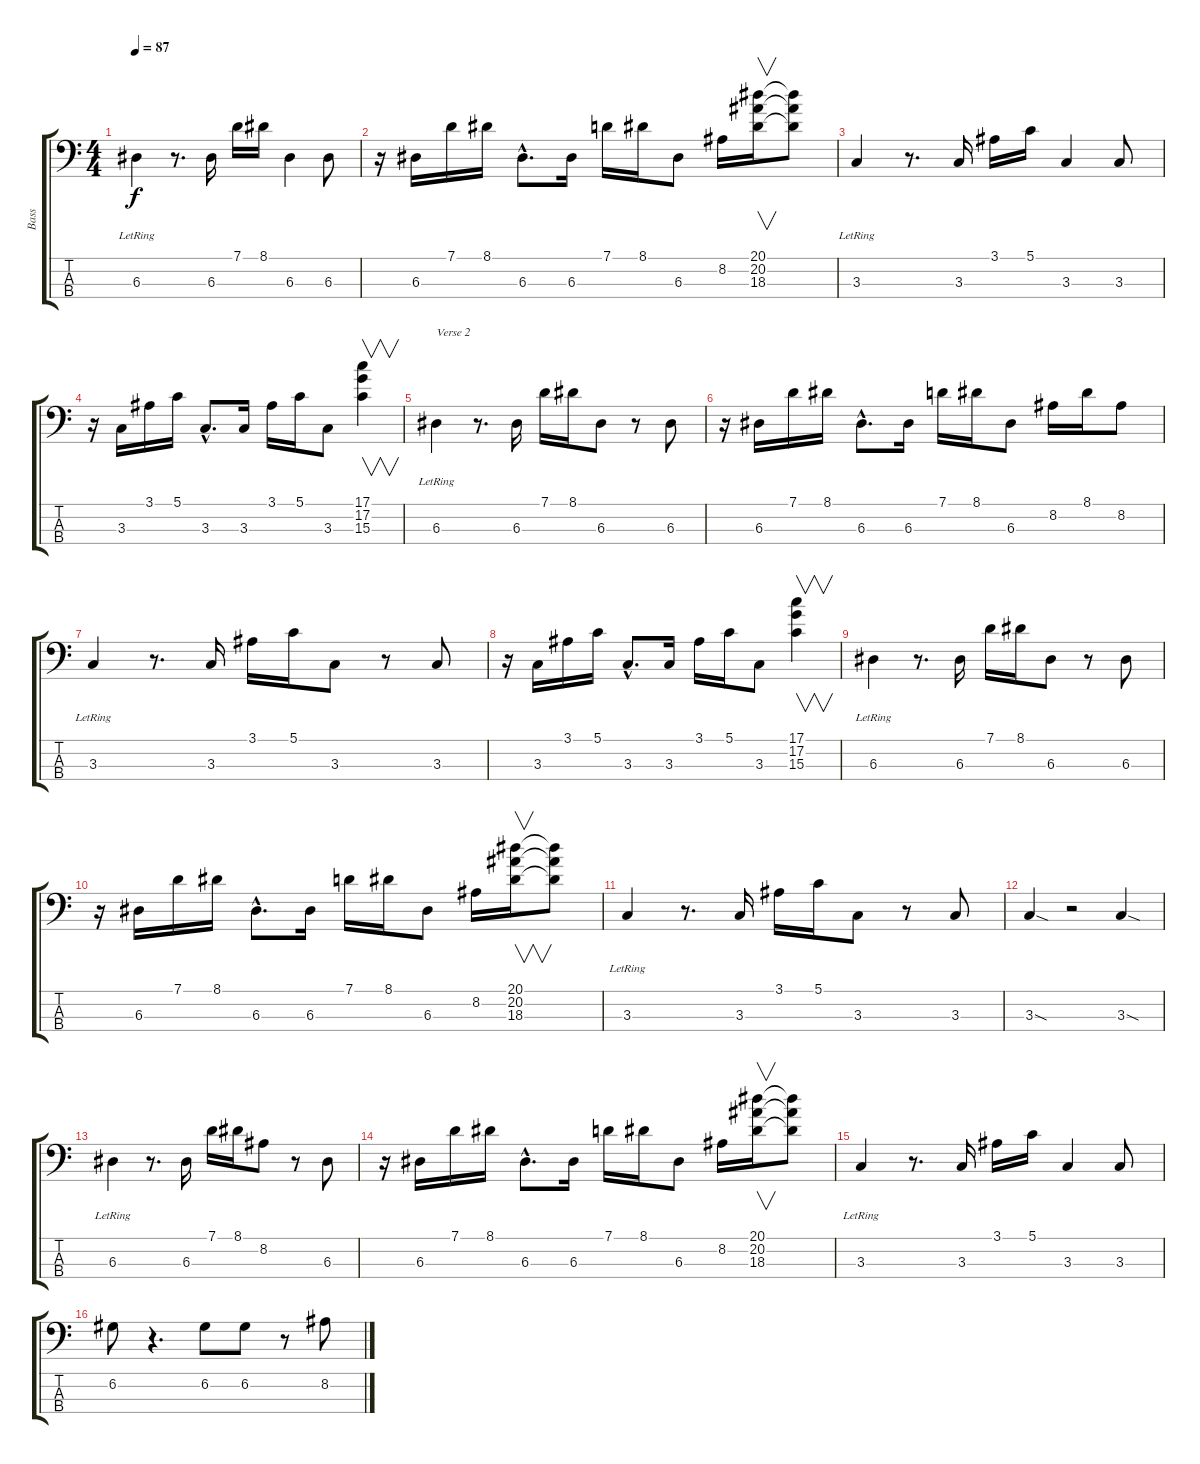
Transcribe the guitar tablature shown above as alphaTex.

\track ("Bass" "Bass") {instrument electricbassfinger}
\staff {score tabs}
\tuning (G2 D2 A1 E1) {hide}
\ts (4 4)
\tempo 87
\clef f4
\ks c
6.3{lr}.4{dy f} r.8{d} 6.3.16 7.1.16 8.1.16 6.3.4 6.3.8 |
r.16 6.3.16 7.1.16 8.1.16 6.3{hac}.8{d} 6.3.16 7.1.16 8.1.16 6.3.8 8.2.16 (20.1 20.2 18.3).16{v} (20.1{t} 20.2{t} 18.3{t}).8 |
3.3{lr}.4 r.8{d} 3.3.16 3.1.16 5.1.16 3.3.4 3.3.8 |
r.16 3.3.16 3.1.16 5.1.16 3.3{hac}.8{d} 3.3.16 3.1.16 5.1.16 3.3.8 (17.1 17.2 15.3).4{v} |
6.3{lr}.4{txt "Verse 2"} r.8{d} 6.3.16 7.1.16 8.1.16 6.3.8 r.8 6.3.8 |
r.16 6.3.16 7.1.16 8.1.16 6.3{hac}.8{d} 6.3.16 7.1.16 8.1.16 6.3.8 8.2.16 8.1.16 8.2.8 |
3.3{lr}.4 r.8{d} 3.3.16 3.1.16 5.1.16 3.3.8 r.8 3.3.8 |
r.16 3.3.16 3.1.16 5.1.16 3.3{hac}.8{d} 3.3.16 3.1.16 5.1.16 3.3.8 (17.1 17.2 15.3).4{v} |
6.3{lr}.4 r.8{d} 6.3.16 7.1.16 8.1.16 6.3.8 r.8 6.3.8 |
r.16 6.3.16 7.1.16 8.1.16 6.3{hac}.8{d} 6.3.16 7.1.16 8.1.16 6.3.8 8.2.16 (20.1 20.2 18.3).16{v} (20.1{t} 20.2{t} 18.3{t}).8 |
3.3{lr}.4 r.8{d} 3.3.16 3.1.16 5.1.16 3.3.8 r.8 3.3.8 |
3.3{sod}.4 r.2 3.3{sod}.4 |
6.3{lr}.4 r.8{d} 6.3.16 7.1.16 8.1.16 8.2.8 r.8 6.3.8 |
r.16 6.3.16 7.1.16 8.1.16 6.3{hac}.8{d} 6.3.16 7.1.16 8.1.16 6.3.8 8.2.16 (20.1 20.2 18.3).16{v} (20.1{t} 20.2{t} 18.3{t}).8 |
3.3{lr}.4 r.8{d} 3.3.16 3.1.16 5.1.16 3.3.4 3.3.8 |
6.2.8 r.4{d} 6.2.8 6.2.8 r.8 8.2.8
